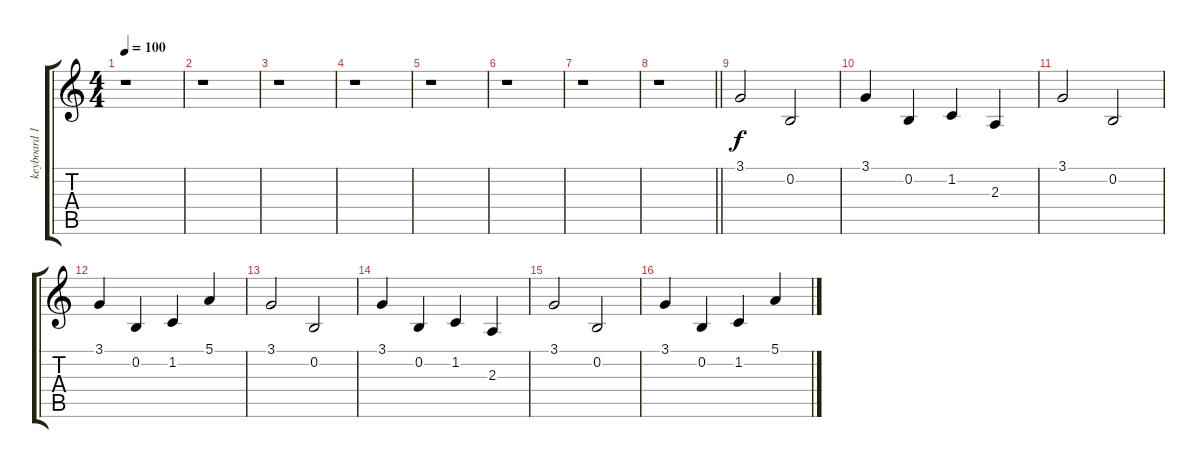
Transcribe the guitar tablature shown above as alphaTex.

\track ("keyboard 1" "keyboard 1") {instrument acousticgrandpiano}
\staff {score tabs}
\tuning (E4 B3 G3 D3 A2 E2) {hide}
\ts (4 4)
\tempo 100
\clef g2
\ks c
r.1{dy f} |
r.1 |
r.1 |
r.1 |
r.1 |
r.1 |
r.1 |
\barLineRight lightlight
r.1 |
3.1.2 0.2.2 |
3.1.4 0.2.4 1.2.4 2.3.4 |
3.1.2 0.2.2 |
3.1.4 0.2.4 1.2.4 5.1.4 |
3.1.2 0.2.2 |
3.1.4 0.2.4 1.2.4 2.3.4 |
3.1.2 0.2.2 |
3.1.4 0.2.4 1.2.4 5.1.4
